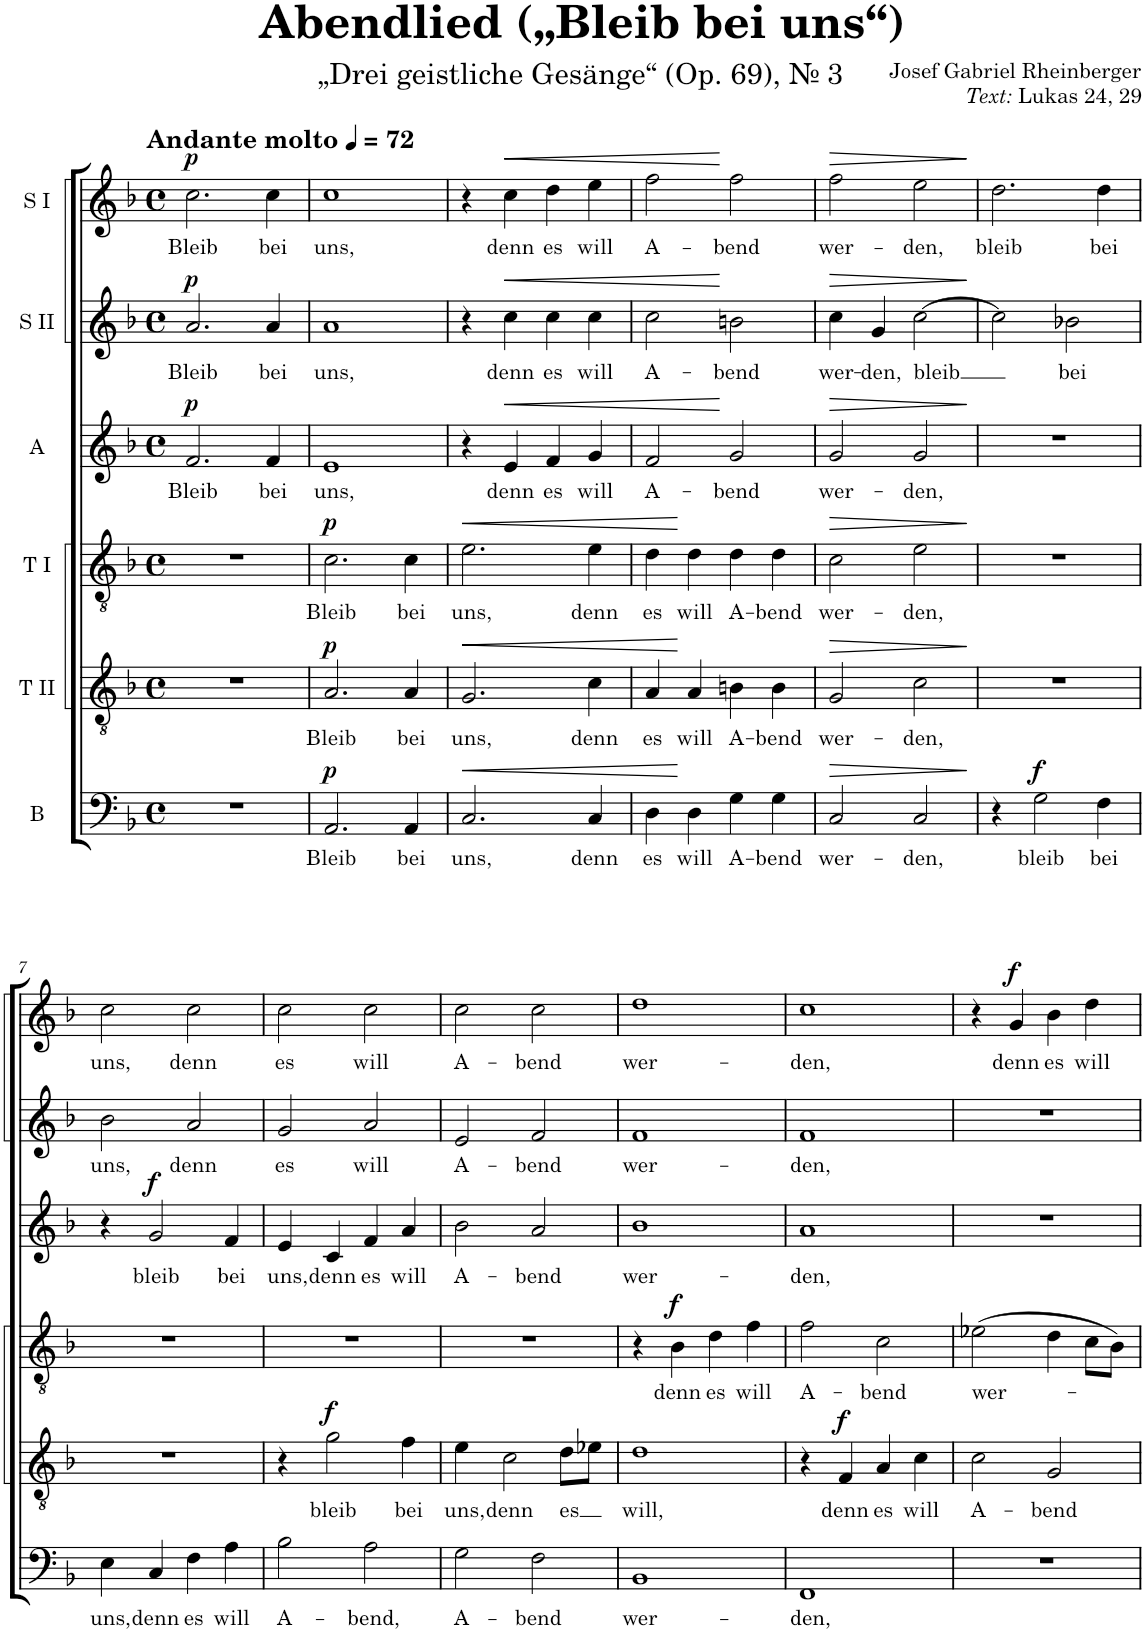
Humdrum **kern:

**kern	**text	**dynam	**kern	**text	**dynam	**kern	**text	**dynam	**kern	**text	**dynam	**kern	**text	**dynam	**kern	**text	**dynam
*part6	*part6	*part6	*part5	*part5	*part5	*part4	*part4	*part4	*part3	*part3	*part3	*part2	*part2	*part2	*part1	*part1	*part1
*staff6	*staff6	*staff6	*staff5	*staff5	*staff5	*staff4	*staff4	*staff4	*staff3	*staff3	*staff3	*staff2	*staff2	*staff2	*staff1	*staff1	*staff1
*I"B	*	*	*I"T II	*	*	*I"T I	*	*	*I"A	*	*	*I"S II	*	*	*I"S I	*	*
*clefF4	*	*	*clefGv2	*	*	*clefGv2	*	*	*clefG2	*	*	*clefG2	*	*	*clefG2	*	*
*k[b-]	*	*	*k[b-]	*	*	*k[b-]	*	*	*k[b-]	*	*	*k[b-]	*	*	*k[b-]	*	*
*M4/4	*	*	*M4/4	*	*	*M4/4	*	*	*M4/4	*	*	*M4/4	*	*	*M4/4	*	*
*met(c)	*	*	*met(c)	*	*	*met(c)	*	*	*met(c)	*	*	*met(c)	*	*	*met(c)	*	*
*MM72	*	*	*MM72	*	*	*MM72	*	*	*MM72	*	*	*MM72	*	*	*MM72	*	*
=1	=1	=1	=1	=1	=1	=1	=1	=1	=1	=1	=1	=1	=1	=1	=1	=1	=1
!	!	!	!	!	!	!	!	!	!	!	!	!	!	!	!LO:TX:a:B:t=Andante molto	!	!
!	!	!	!	!	!	!	!	!	!	!LO:LY:b	!LO:DY:a	!	!LO:LY:b	!LO:DY:a	!	!LO:LY:b	!LO:DY:a
1r	.	.	1r	.	.	1r	.	.	2.f/	Bleib	p	2.a/	Bleib	p	2.cc\	Bleib	p
!	!	!	!	!	!	!	!	!	!	!LO:LY:b	!	!	!LO:LY:b	!	!	!LO:LY:b	!
.	.	.	.	.	.	.	.	.	4f/	bei	.	4a/	bei	.	4cc\	bei	.
=2	=2	=2	=2	=2	=2	=2	=2	=2	=2	=2	=2	=2	=2	=2	=2	=2	=2
!	!LO:LY:b	!LO:DY:a	!	!LO:LY:b	!LO:DY:a	!	!LO:LY:b	!LO:DY:a	!	!LO:LY:b	!	!	!LO:LY:b	!	!	!LO:LY:b	!
2.AA/	Bleib	p	2.A/	Bleib	p	2.c\	Bleib	p	1e	uns,	.	1a	uns,	.	1cc	uns,	.
!	!LO:LY:b	!	!	!LO:LY:b	!	!	!LO:LY:b	!	!	!	!	!	!	!	!	!	!
4AA/	bei	.	4A/	bei	.	4c\	bei	.	.	.	.	.	.	.	.	.	.
=3	=3	=3	=3	=3	=3	=3	=3	=3	=3	=3	=3	=3	=3	=3	=3	=3	=3
!	!LO:LY:b	!LO:HP:b	!	!LO:LY:b	!LO:HP:b	!	!LO:LY:b	!LO:HP:b	!	!	!	!	!	!	!	!	!
2.C/	uns,	<	2.G/	uns,	<	2.e\	uns,	<	4r	.	.	4r	.	.	4r	.	.
!	!	!	!	!	!	!	!	!	!	!LO:LY:b	!LO:HP:b	!	!LO:LY:b	!LO:HP:b	!	!LO:LY:b	!LO:HP:b
.	.	.	.	.	.	.	.	.	4e/	denn	<	4cc\	denn	<	4cc\	denn	<
!	!	!	!	!	!	!	!	!	!	!LO:LY:b	!	!	!LO:LY:b	!	!	!LO:LY:b	!
.	.	.	.	.	.	.	.	.	4f/	es	.	4cc\	es	.	4dd\	es	.
!	!LO:LY:b	!	!	!LO:LY:b	!	!	!LO:LY:b	!	!	!LO:LY:b	!	!	!LO:LY:b	!	!	!LO:LY:b	!
4C/	denn	.	4c\	denn	.	4e\	denn	.	4g/	will	.	4cc\	will	.	4ee\	will	.
=4	=4	=4	=4	=4	=4	=4	=4	=4	=4	=4	=4	=4	=4	=4	=4	=4	=4
!	!LO:LY:b	!	!	!LO:LY:b	!	!	!LO:LY:b	!	!	!LO:LY:b	!	!	!LO:LY:b	!	!	!LO:LY:b	!
4D\	es	.	4A/	es	.	4d\	es	.	2f/	A-	.	2cc\	A-	.	2ff\	A-	.
!	!LO:LY:b	!	!	!LO:LY:b	!	!	!LO:LY:b	!	!	!	!	!	!	!	!	!	!
4D\	will	[	4A/	will	[	4d\	will	[	.	.	.	.	.	.	.	.	.
!	!LO:LY:b	!	!	!LO:LY:b	!	!	!LO:LY:b	!	!	!LO:LY:b	!	!	!LO:LY:b	!	!	!LO:LY:b	!
4G\	A-	.	4Bn\	A-	.	4d\	A-	.	2g/	-bend	[	2bn\	-bend	[	2ff\	-bend	[
!	!LO:LY:b	!	!	!LO:LY:b	!	!	!LO:LY:b	!	!	!	!	!	!	!	!	!	!
4G\	-bend	.	4B\	-bend	.	4d\	-bend	.	.	.	.	.	.	.	.	.	.
=5	=5	=5	=5	=5	=5	=5	=5	=5	=5	=5	=5	=5	=5	=5	=5	=5	=5
!	!LO:LY:b	!LO:HP:b	!	!LO:LY:b	!LO:HP:b	!	!LO:LY:b	!LO:HP:b	!	!LO:LY:b	!LO:HP:b	!	!LO:LY:b	!LO:HP:b	!	!LO:LY:b	!LO:HP:b
2C/	wer-	>	2G/	wer-	>	2c\	wer-	>	2g/	wer-	>	4cc\	wer-	>	2ff\	wer-	>
!	!	!	!	!	!	!	!	!	!	!	!	!	!LO:LY:b	!	!	!	!
.	.	.	.	.	.	.	.	.	.	.	.	4g/	-den,	.	.	.	.
!	!LO:LY:b	!	!	!LO:LY:b	!	!	!LO:LY:b	!	!	!LO:LY:b	!	!	!LO:LY:b	!	!	!LO:LY:b	!
2C/	-den,	.	2c\	-den,	.	2e\	-den,	.	2g/	-den,	.	[2cc\	bleib	.	2ee\	-den,	.
.	.	]	.	.	]	.	.	]	.	.	]	.	.	]	.	.	]
=6	=6	=6	=6	=6	=6	=6	=6	=6	=6	=6	=6	=6	=6	=6	=6	=6	=6
!	!	!	!	!	!	!	!	!	!	!	!	!	!	!	!	!LO:LY:b	!
4r	.	.	1r	.	.	1r	.	.	1r	.	.	2cc\]	.	.	2.dd\	bleib	.
!	!LO:LY:b	!LO:DY:a	!	!	!	!	!	!	!	!	!	!	!	!	!	!	!
2G\	bleib	f	.	.	.	.	.	.	.	.	.	.	.	.	.	.	.
!	!	!	!	!	!	!	!	!	!	!	!	!	!LO:LY:b	!	!	!	!
.	.	.	.	.	.	.	.	.	.	.	.	2b-X\	bei	.	.	.	.
!	!LO:LY:b	!	!	!	!	!	!	!	!	!	!	!	!	!	!	!LO:LY:b	!
4F\	bei	.	.	.	.	.	.	.	.	.	.	.	.	.	4dd\	bei	.
!!LO:LB:g=z
=7	=7	=7	=7	=7	=7	=7	=7	=7	=7	=7	=7	=7	=7	=7	=7	=7	=7
!	!LO:LY:b	!	!	!	!	!	!	!	!	!	!	!	!LO:LY:b	!	!	!LO:LY:b	!
4E\	uns,	.	1r	.	.	1r	.	.	4r	.	.	2b-\	uns,	.	2cc\	uns,	.
!	!LO:LY:b	!	!	!	!	!	!	!	!	!LO:LY:b	!LO:DY:a	!	!	!	!	!	!
4C/	denn	.	.	.	.	.	.	.	2g/	bleib	f	.	.	.	.	.	.
!	!LO:LY:b	!	!	!	!	!	!	!	!	!	!	!	!LO:LY:b	!	!	!LO:LY:b	!
4F\	es	.	.	.	.	.	.	.	.	.	.	2a/	denn	.	2cc\	denn	.
!	!LO:LY:b	!	!	!	!	!	!	!	!	!LO:LY:b	!	!	!	!	!	!	!
4A\	will	.	.	.	.	.	.	.	4f/	bei	.	.	.	.	.	.	.
=8	=8	=8	=8	=8	=8	=8	=8	=8	=8	=8	=8	=8	=8	=8	=8	=8	=8
!	!LO:LY:b	!	!	!	!	!	!	!	!	!LO:LY:b	!	!	!LO:LY:b	!	!	!LO:LY:b	!
2B-\	A-	.	4r	.	.	1r	.	.	4e/	uns,	.	2g/	es	.	2cc\	es	.
!	!	!	!	!LO:LY:b	!LO:DY:a	!	!	!	!	!LO:LY:b	!	!	!	!	!	!	!
.	.	.	2g\	bleib	f	.	.	.	4c/	denn	.	.	.	.	.	.	.
!	!LO:LY:b	!	!	!	!	!	!	!	!	!LO:LY:b	!	!	!LO:LY:b	!	!	!LO:LY:b	!
2A\	-bend,	.	.	.	.	.	.	.	4f/	es	.	2a/	will	.	2cc\	will	.
!	!	!	!	!LO:LY:b	!	!	!	!	!	!LO:LY:b	!	!	!	!	!	!	!
.	.	.	4f\	bei	.	.	.	.	4a/	will	.	.	.	.	.	.	.
=9	=9	=9	=9	=9	=9	=9	=9	=9	=9	=9	=9	=9	=9	=9	=9	=9	=9
!	!LO:LY:b	!	!	!LO:LY:b	!	!	!	!	!	!LO:LY:b	!	!	!LO:LY:b	!	!	!LO:LY:b	!
2G\	A-	.	4e\	uns,	.	1r	.	.	2b-\	A-	.	2e/	A-	.	2cc\	A-	.
!	!	!	!	!LO:LY:b	!	!	!	!	!	!	!	!	!	!	!	!	!
.	.	.	2c\	denn	.	.	.	.	.	.	.	.	.	.	.	.	.
!	!LO:LY:b	!	!	!	!	!	!	!	!	!LO:LY:b	!	!	!LO:LY:b	!	!	!LO:LY:b	!
2F\	-bend	.	.	.	.	.	.	.	2a/	-bend	.	2f/	-bend	.	2cc\	-bend	.
!	!	!	!	!LO:LY:b	!	!	!	!	!	!	!	!	!	!	!	!	!
.	.	.	8d\L	es	.	.	.	.	.	.	.	.	.	.	.	.	.
.	.	.	8e-X\J	.	.	.	.	.	.	.	.	.	.	.	.	.	.
=10	=10	=10	=10	=10	=10	=10	=10	=10	=10	=10	=10	=10	=10	=10	=10	=10	=10
!	!LO:LY:b	!	!	!LO:LY:b	!	!	!	!	!	!LO:LY:b	!	!	!LO:LY:b	!	!	!LO:LY:b	!
1BB-	wer-	.	1d	will,	.	4r	.	.	1b-	wer-	.	1f	wer-	.	1dd	wer-	.
!	!	!	!	!	!	!	!LO:LY:b	!LO:DY:a	!	!	!	!	!	!	!	!	!
.	.	.	.	.	.	4B-\	denn	f	.	.	.	.	.	.	.	.	.
!	!	!	!	!	!	!	!LO:LY:b	!	!	!	!	!	!	!	!	!	!
.	.	.	.	.	.	4d\	es	.	.	.	.	.	.	.	.	.	.
!	!	!	!	!	!	!	!LO:LY:b	!	!	!	!	!	!	!	!	!	!
.	.	.	.	.	.	4f\	will	.	.	.	.	.	.	.	.	.	.
=11	=11	=11	=11	=11	=11	=11	=11	=11	=11	=11	=11	=11	=11	=11	=11	=11	=11
!	!LO:LY:b	!	!	!	!	!	!LO:LY:b	!	!	!LO:LY:b	!	!	!LO:LY:b	!	!	!LO:LY:b	!
1FF	-den,	.	4r	.	.	2f\	A-	.	1a	-den,	.	1f	-den,	.	1cc	-den,	.
!	!	!	!	!LO:LY:b	!LO:DY:a	!	!	!	!	!	!	!	!	!	!	!	!
.	.	.	4F/	denn	f	.	.	.	.	.	.	.	.	.	.	.	.
!	!	!	!	!LO:LY:b	!	!	!LO:LY:b	!	!	!	!	!	!	!	!	!	!
.	.	.	4A/	es	.	2c\	-bend	.	.	.	.	.	.	.	.	.	.
!	!	!	!	!LO:LY:b	!	!	!	!	!	!	!	!	!	!	!	!	!
.	.	.	4c\	will	.	.	.	.	.	.	.	.	.	.	.	.	.
=12	=12	=12	=12	=12	=12	=12	=12	=12	=12	=12	=12	=12	=12	=12	=12	=12	=12
!	!	!	!	!LO:LY:b	!	!	!LO:LY:b	!	!	!	!	!	!	!	!	!	!
1r	.	.	2c\	A-	.	(2e-X\	wer-	.	1r	.	.	1r	.	.	4r	.	.
!	!	!	!	!	!	!	!	!	!	!	!	!	!	!	!	!LO:LY:b	!LO:DY:a
.	.	.	.	.	.	.	.	.	.	.	.	.	.	.	4g/	denn	f
!	!	!	!	!LO:LY:b	!	!	!	!	!	!	!	!	!	!	!	!LO:LY:b	!
.	.	.	2G/	-bend	.	4d\	.	.	.	.	.	.	.	.	4b-\	es	.
!	!	!	!	!	!	!	!	!	!	!	!	!	!	!	!	!LO:LY:b	!
.	.	.	.	.	.	8c\L	.	.	.	.	.	.	.	.	4dd\	will	.
.	.	.	.	.	.	8B-\J)	.	.	.	.	.	.	.	.	.	.	.
=	=	=	=	=	=	=	=	=	=	=	=	=	=	=	=	=	=
*-	*-	*-	*-	*-	*-	*-	*-	*-	*-	*-	*-	*-	*-	*-	*-	*-	*-
